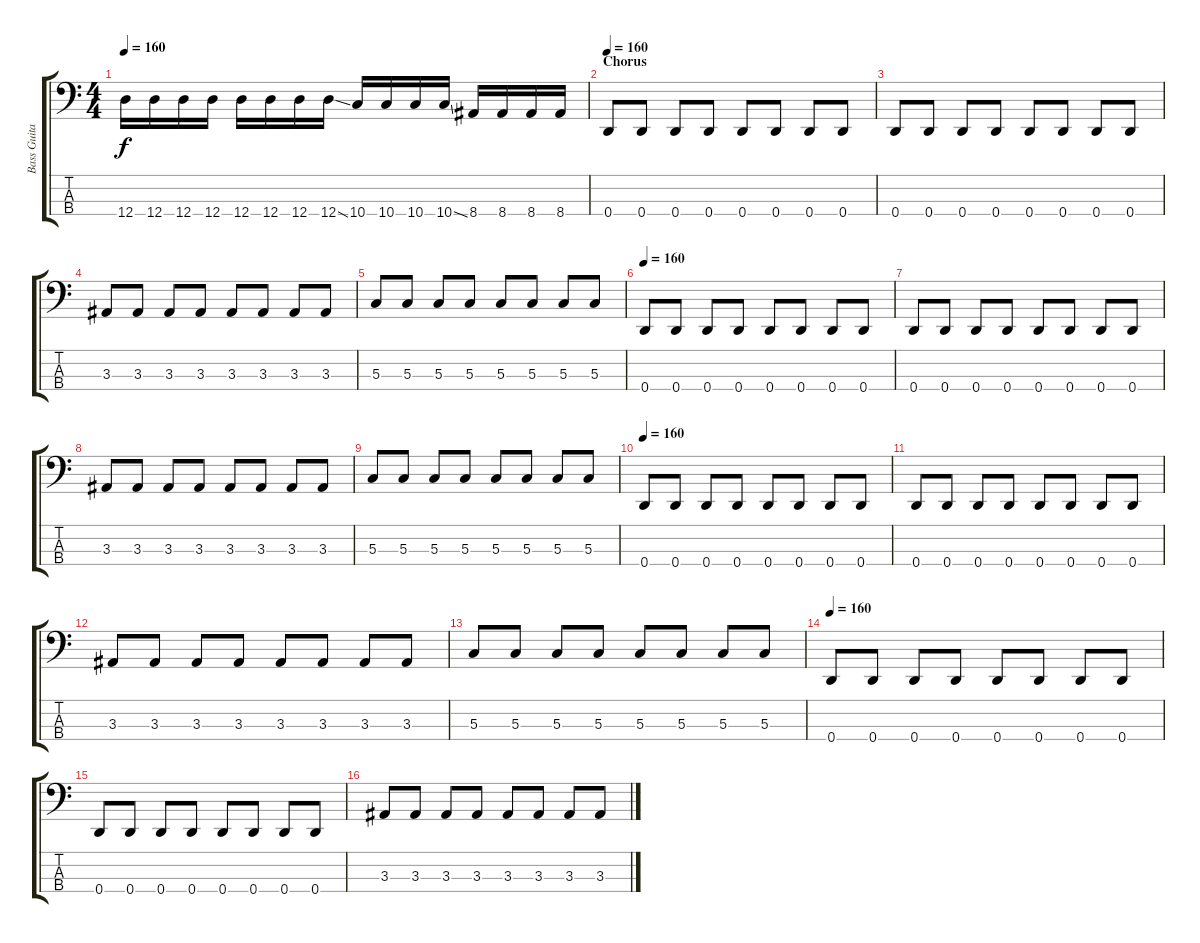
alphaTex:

\track ("Bass Guitar" "Bass Guita") {instrument electricbasspick}
\staff {score tabs}
\tuning (F2 C2 G1 D1) {hide}
\ts (4 4)
\tempo 160
\clef f4
\ks c
12.4.16{dy f} 12.4.16 12.4.16 12.4.16 12.4.16 12.4.16 12.4.16 12.4{ss}.16 10.4.16 10.4.16 10.4.16 10.4{ss}.16 8.4.16 8.4.16 8.4.16 8.4.16 |
\section ("" "Chorus")
\tempo 160
0.4.8 0.4.8 0.4.8 0.4.8 0.4.8 0.4.8 0.4.8 0.4.8 |
0.4.8 0.4.8 0.4.8 0.4.8 0.4.8 0.4.8 0.4.8 0.4.8 |
3.3.8 3.3.8 3.3.8 3.3.8 3.3.8 3.3.8 3.3.8 3.3.8 |
5.3.8 5.3.8 5.3.8 5.3.8 5.3.8 5.3.8 5.3.8 5.3.8 |
\tempo 160
0.4.8 0.4.8 0.4.8 0.4.8 0.4.8 0.4.8 0.4.8 0.4.8 |
0.4.8 0.4.8 0.4.8 0.4.8 0.4.8 0.4.8 0.4.8 0.4.8 |
3.3.8 3.3.8 3.3.8 3.3.8 3.3.8 3.3.8 3.3.8 3.3.8 |
5.3.8 5.3.8 5.3.8 5.3.8 5.3.8 5.3.8 5.3.8 5.3.8 |
\tempo 160
0.4.8 0.4.8 0.4.8 0.4.8 0.4.8 0.4.8 0.4.8 0.4.8 |
0.4.8 0.4.8 0.4.8 0.4.8 0.4.8 0.4.8 0.4.8 0.4.8 |
3.3.8 3.3.8 3.3.8 3.3.8 3.3.8 3.3.8 3.3.8 3.3.8 |
5.3.8 5.3.8 5.3.8 5.3.8 5.3.8 5.3.8 5.3.8 5.3.8 |
\tempo 160
0.4.8 0.4.8 0.4.8 0.4.8 0.4.8 0.4.8 0.4.8 0.4.8 |
0.4.8 0.4.8 0.4.8 0.4.8 0.4.8 0.4.8 0.4.8 0.4.8 |
3.3.8 3.3.8 3.3.8 3.3.8 3.3.8 3.3.8 3.3.8 3.3.8
